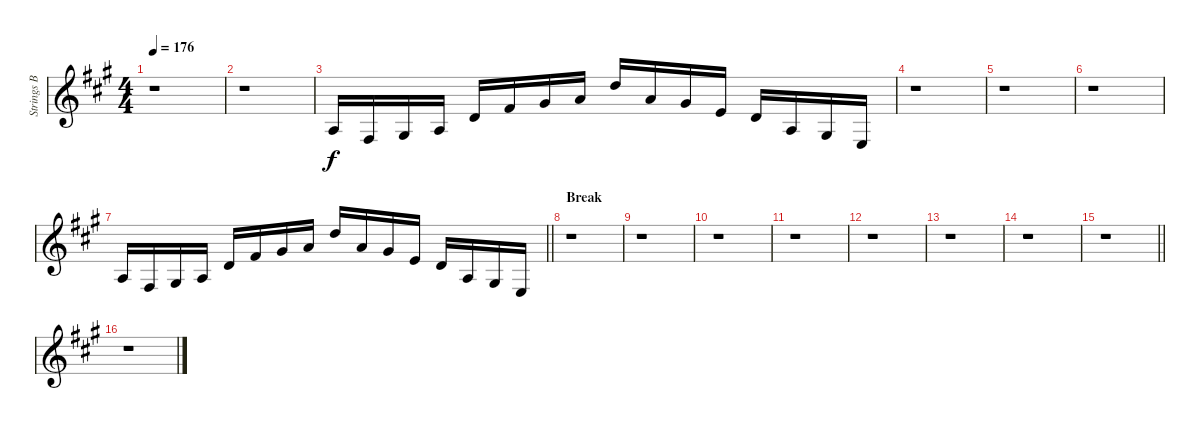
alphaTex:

\track ("Strings B" "Strings B") {instrument stringensemble1}
\staff {score}
\tuning (E4 B3 G3 D3 A2 E2) {hide}
\ts (4 4)
\tempo 176
\clef g2
\ks f#minor
r.1{dy mf} |
r.1 |
7.4.16{dy f} 9.5.16 6.4.16 7.4.16 7.3.16 7.2.16 9.2.16 10.2.16 10.1.16 10.2.16 9.2.16 9.3.16 7.3.16 7.4.16 6.4.16 7.5.16 |
r.1 |
r.1 |
r.1 |
\barLineRight lightlight
7.4.16 9.5.16 6.4.16 7.4.16 7.3.16 7.2.16 9.2.16 10.2.16 10.1.16 10.2.16 9.2.16 9.3.16 7.3.16 7.4.16 6.4.16 7.5.16 |
\section ("" "Break")
r.1 |
r.1 |
r.1 |
r.1 |
r.1 |
r.1 |
r.1 |
\barLineRight lightlight
r.1 |
\section ("" "")
r.1
